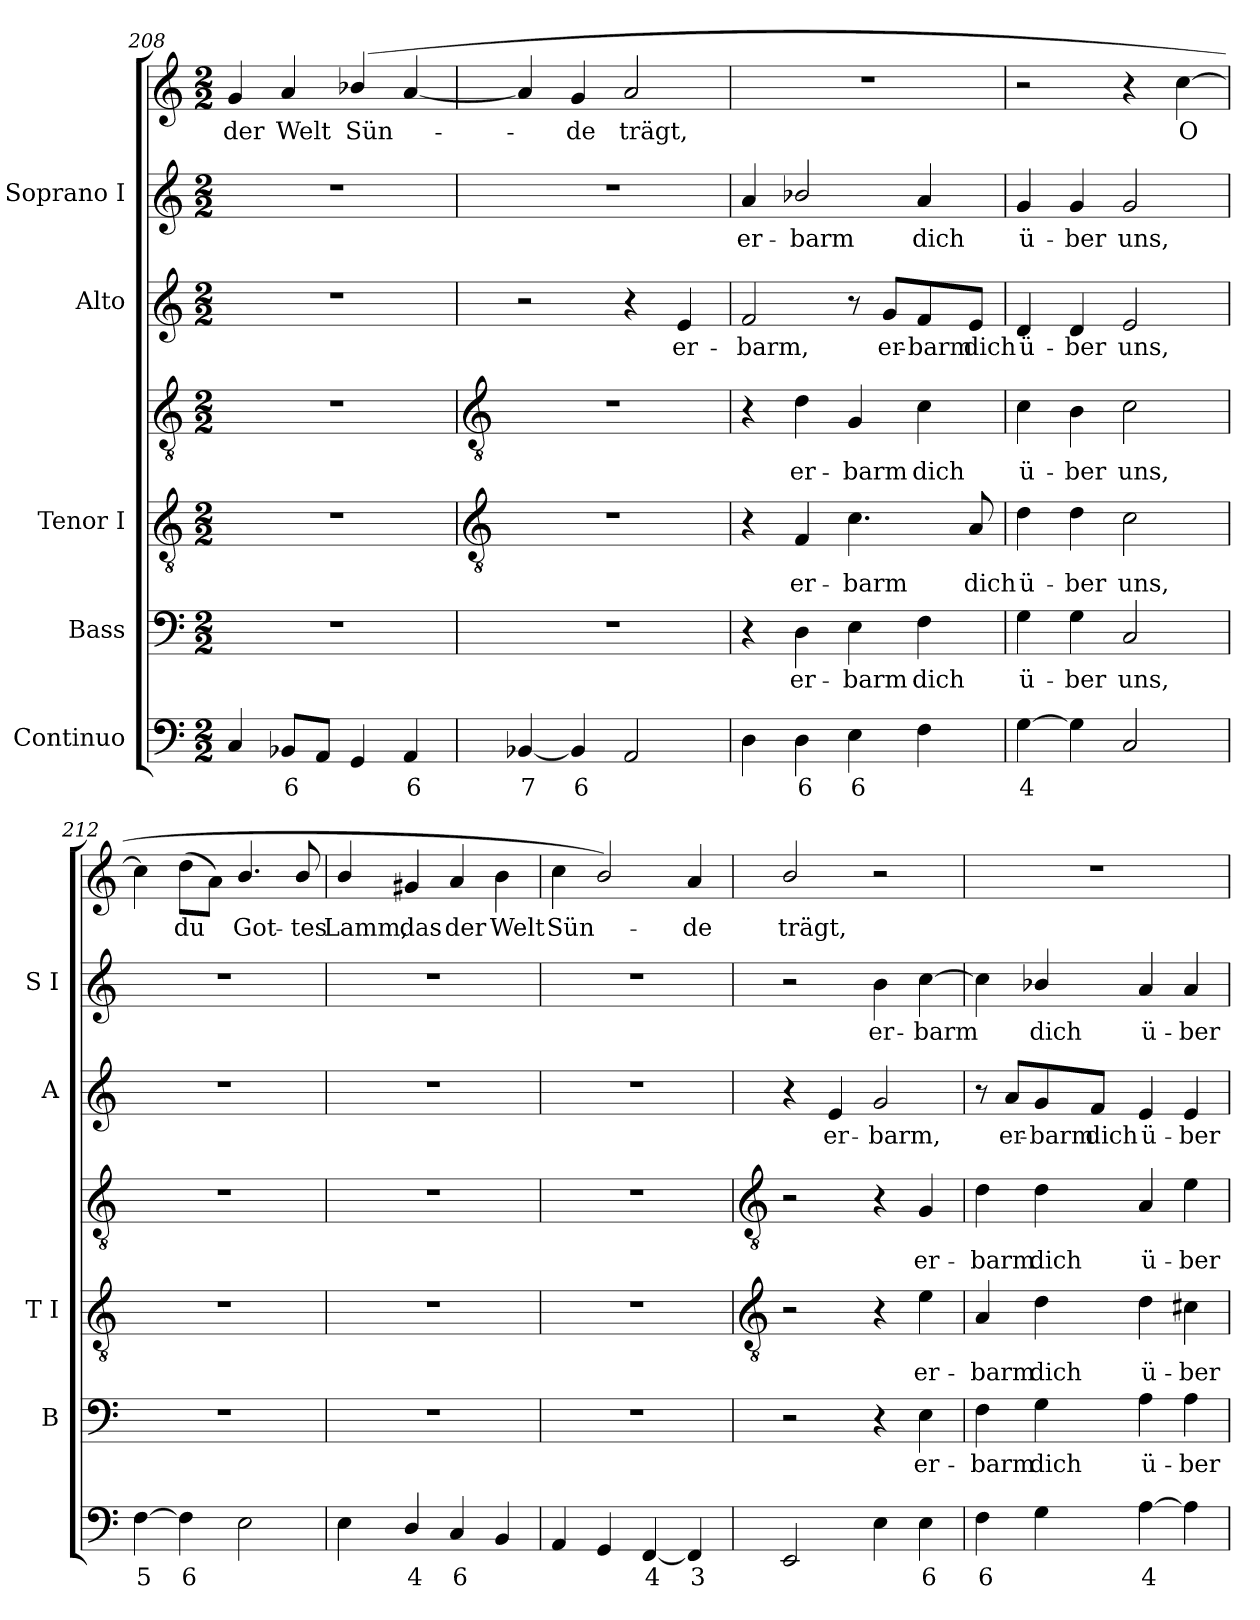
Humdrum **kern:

**kern	**text	**kern	**text	**kern	**text	**kern	**text	**kern	**text	**kern	**text	**kern	**text
*part5	*part5	*part4	*part4	*part3	*part3	*part3	*part3	*part2	*part2	*part1	*part1	*part1	*part1
*staff7	*staff7	*staff6	*staff6	*staff5	*staff5	*staff4	*staff4	*staff3	*staff3	*staff2	*staff2	*staff1	*staff1
*I"Continuo	*	*I"Bass	*	*I"Tenor I	*	*	*	*I"Alto	*	*I"Soprano I	*	*	*
*	*	*I'B	*	*I'T I	*	*	*	*I'A	*	*I'S I	*	*	*
*clefF4	*	*clefF4	*	*clefGv2	*	*clefGv2	*	*clefG2	*	*clefG2	*	*clefG2	*
*k[]	*	*k[]	*	*k[]	*	*k[]	*	*k[]	*	*k[]	*	*k[]	*
*C:	*	*C:	*	*C:	*	*C:	*	*C:	*	*C:	*	*C:	*
*M2/2	*	*M2/2	*	*M2/2	*	*M2/2	*	*M2/2	*	*M2/2	*	*M2/2	*
=208	=208	=208	=208	=208	=208	=208	=208	=208	=208	=208	=208	=208	=208
!	!	!	!	!	!	!	!	!	!	!	!	!	!LO:LY:b
4C	.	1r	.	1r	.	1r	.	1r	.	1r	.	4g	der
!	!LO:LY:b	!	!	!	!	!	!	!	!	!	!	!	!LO:LY:b
8BB-XL	6	.	.	.	.	.	.	.	.	.	.	4a	Welt
8AAJ	.	.	.	.	.	.	.	.	.	.	.	.	.
!	!	!	!	!	!	!	!	!	!	!	!	!	!LO:LY:b
4GG	.	.	.	.	.	.	.	.	.	.	.	(<4b-X/	Sün-
!	!LO:LY:b	!	!	!	!	!	!	!	!	!	!	!	!
4AA	6	.	.	.	.	.	.	.	.	.	.	[4a	.
!!LO:LB:g=z
=209	=209	=209	=209	=209	=209	=209	=209	=209	=209	=209	=209	=209	=209
*	*	*	*	*clefGv2	*	*clefGv2	*	*	*	*	*	*	*
!	!LO:LY:b	!	!	!	!	!	!	!	!	!	!	!	!
[4BB-X	7	1r	.	1r	.	1r	.	2r	.	1r	.	4a]	.
!	!LO:LY:b	!	!	!	!	!	!	!	!	!	!	!	!LO:LY:b
4BB-]	6	.	.	.	.	.	.	.	.	.	.	4g	de
!	!	!	!	!	!	!	!	!	!	!	!	!	!LO:LY:b
2AA	.	.	.	.	.	.	.	4r	.	.	.	2a	trägt,
!	!	!	!	!	!	!	!	!	!LO:LY:b	!	!	!	!
.	.	.	.	.	.	.	.	4e	er-	.	.	.	.
=210	=210	=210	=210	=210	=210	=210	=210	=210	=210	=210	=210	=210	=210
!	!	!	!	!	!	!	!	!	!LO:LY:b	!	!LO:LY:b	!	!
4D	.	4r	.	4r	.	4r	.	2f	-barm,	4a	er-	1r	.
!	!LO:LY:b	!	!LO:LY:b	!	!LO:LY:b	!	!LO:LY:b	!	!	!	!LO:LY:b	!	!
4D	6	4D	er-	4F	er-	4d	er-	.	.	2b-X/	-barm	.	.
!	!LO:LY:b	!	!LO:LY:b	!	!LO:LY:b	!	!LO:LY:b	!	!	!	!	!	!
4E	6	4E	-barm	4.c	-barm	4G	-barm	8r	.	.	.	.	.
!	!	!	!	!	!	!	!	!	!LO:LY:b	!	!	!	!
.	.	.	.	.	.	.	.	8g/L	er-	.	.	.	.
!	!	!	!LO:LY:b	!	!	!	!LO:LY:b	!	!LO:LY:b	!	!LO:LY:b	!	!
4F	.	4F	dich	.	.	4c	dich	8f/	-barm	4a	dich	.	.
!	!	!	!	!	!LO:LY:b	!	!	!	!LO:LY:b	!	!	!	!
.	.	.	.	8A	dich	.	.	8e/J	dich	.	.	.	.
=211	=211	=211	=211	=211	=211	=211	=211	=211	=211	=211	=211	=211	=211
!	!LO:LY:b	!	!LO:LY:b	!	!LO:LY:b	!	!LO:LY:b	!	!LO:LY:b	!	!LO:LY:b	!	!
[4G	4	4G	ü-	4d	ü-	4c	ü-	4d	ü-	4g	ü-	2r	.
!	!	!	!LO:LY:b	!	!LO:LY:b	!	!LO:LY:b	!	!LO:LY:b	!	!LO:LY:b	!	!
4G]	.	4G	-ber	4d	-ber	4B	-ber	4d	-ber	4g	-ber	.	.
!	!	!	!LO:LY:b	!	!LO:LY:b	!	!LO:LY:b	!	!LO:LY:b	!	!LO:LY:b	!	!
2C	.	2C	uns,	2c	uns,	2c	uns,	2e	uns,	2g	uns,	4r	.
!	!	!	!	!	!	!	!	!	!	!	!	!	!LO:LY:b
.	.	.	.	.	.	.	.	.	.	.	.	[4cc	O
=212	=212	=212	=212	=212	=212	=212	=212	=212	=212	=212	=212	=212	=212
!	!LO:LY:b	!	!	!	!	!	!	!	!	!	!	!	!
[4F	5	1r	.	1r	.	1r	.	1r	.	1r	.	4cc]	.
!	!LO:LY:b	!	!	!	!	!	!	!	!	!	!	!	!LO:LY:b
4F]	6	.	.	.	.	.	.	.	.	.	.	(8ddL	du
.	.	.	.	.	.	.	.	.	.	.	.	8aJ)	.
!	!	!	!	!	!	!	!	!	!	!	!	!	!LO:LY:b
2E	.	.	.	.	.	.	.	.	.	.	.	4.b/	Got-
!	!	!	!	!	!	!	!	!	!	!	!	!	!LO:LY:b
.	.	.	.	.	.	.	.	.	.	.	.	8b/	-tes
=213	=213	=213	=213	=213	=213	=213	=213	=213	=213	=213	=213	=213	=213
!	!	!	!	!	!	!	!	!	!	!	!	!	!LO:LY:b
4E	.	1r	.	1r	.	1r	.	1r	.	1r	.	4b/	Lamm,
!	!LO:LY:b	!	!	!	!	!	!	!	!	!	!	!	!LO:LY:b
4D/	4	.	.	.	.	.	.	.	.	.	.	4g#X	das
!	!LO:LY:b	!	!	!	!	!	!	!	!	!	!	!	!LO:LY:b
4C	6	.	.	.	.	.	.	.	.	.	.	4a	der
!	!	!	!	!	!	!	!	!	!	!	!	!	!LO:LY:b
4BB	.	.	.	.	.	.	.	.	.	.	.	4b	Welt
=214	=214	=214	=214	=214	=214	=214	=214	=214	=214	=214	=214	=214	=214
!	!	!	!	!	!	!	!	!	!	!	!	!	!LO:LY:b
4AA	.	1r	.	1r	.	1r	.	1r	.	1r	.	4cc	Sün-
4GG	.	.	.	.	.	.	.	.	.	.	.	2b/)	.
!	!LO:LY:b	!	!	!	!	!	!	!	!	!	!	!	!
[4FF	4	.	.	.	.	.	.	.	.	.	.	.	.
!	!LO:LY:b	!	!	!	!	!	!	!	!	!	!	!	!LO:LY:b
4FF]	3	.	.	.	.	.	.	.	.	.	.	4a	de
!!LO:LB:g=z
=215	=215	=215	=215	=215	=215	=215	=215	=215	=215	=215	=215	=215	=215
*	*	*	*	*clefGv2	*	*clefGv2	*	*	*	*	*	*	*
!	!	!	!	!	!	!	!	!	!	!	!	!	!LO:LY:b
2EE	.	2r	.	2r	.	2r	.	4r	.	2r	.	2b/	trägt,
!	!	!	!	!	!	!	!	!	!LO:LY:b	!	!	!	!
.	.	.	.	.	.	.	.	4e	er-	.	.	.	.
!	!	!	!	!	!	!	!	!	!LO:LY:b	!	!LO:LY:b	!	!
4E	.	4r	.	4r	.	4r	.	2g	-barm,	4b	er-	2r	.
!	!LO:LY:b	!	!LO:LY:b	!	!LO:LY:b	!	!LO:LY:b	!	!	!	!LO:LY:b	!	!
4E	6	4E	er-	4e	-er-	4G	er-	.	.	[4cc	-barm	.	.
=216	=216	=216	=216	=216	=216	=216	=216	=216	=216	=216	=216	=216	=216
!	!LO:LY:b	!	!LO:LY:b	!	!LO:LY:b	!	!LO:LY:b	!	!	!	!	!	!
4F	6	4F	-barm	4A	barm	4d	-barm	8r	.	4cc]	.	1r	.
!	!	!	!	!	!	!	!	!	!LO:LY:b	!	!	!	!
.	.	.	.	.	.	.	.	8a/L	er-	.	.	.	.
!	!	!	!LO:LY:b	!	!LO:LY:b	!	!LO:LY:b	!	!LO:LY:b	!	!LO:LY:b	!	!
4G	.	4G	dich	4d	dich	4d	dich	8g/	-barm	4b-X/	dich	.	.
!	!	!	!	!	!	!	!	!	!LO:LY:b	!	!	!	!
.	.	.	.	.	.	.	.	8f/J	dich	.	.	.	.
!	!LO:LY:b	!	!LO:LY:b	!	!LO:LY:b	!	!LO:LY:b	!	!LO:LY:b	!	!LO:LY:b	!	!
[4A	4	4A	ü-	4d	ü-	4A	ü-	4e	ü-	4a	ü-	.	.
!	!	!	!LO:LY:b	!	!LO:LY:b	!	!LO:LY:b	!	!LO:LY:b	!	!LO:LY:b	!	!
4A]	.	4A	-ber	4c#X	-ber	4e	-ber	4e	-ber	4a	-ber	.	.
=	=	=	=	=	=	=	=	=	=	=	=	=	=
*-	*-	*-	*-	*-	*-	*-	*-	*-	*-	*-	*-	*-	*-
